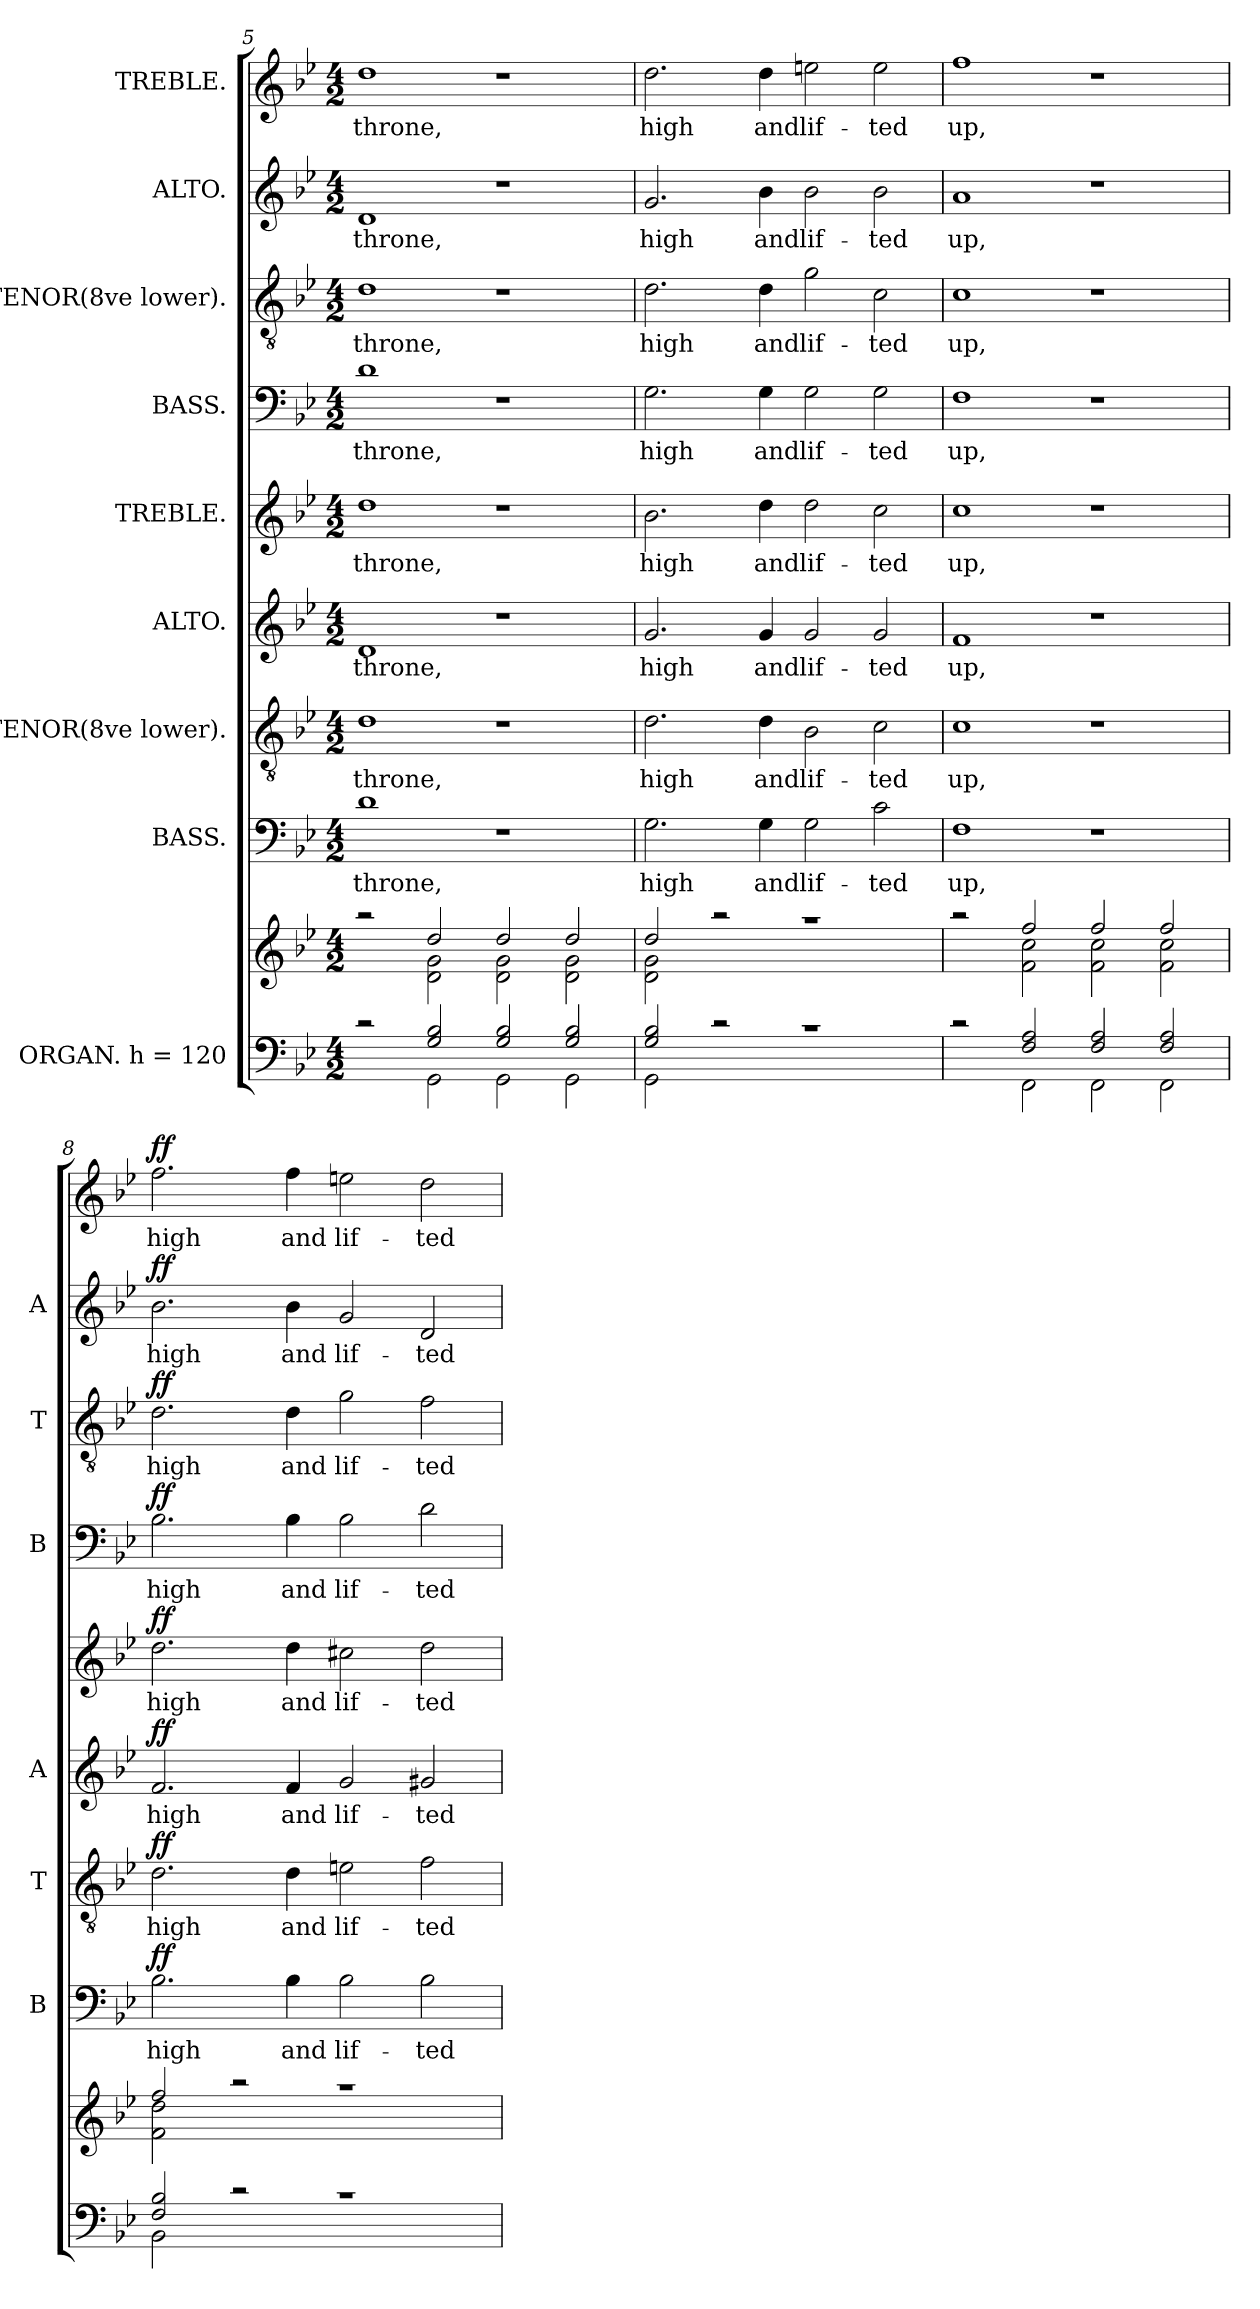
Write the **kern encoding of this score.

**kern	**kern	**kern	**text	**dynam	**kern	**text	**dynam	**kern	**text	**dynam	**kern	**text	**dynam	**kern	**text	**dynam	**kern	**text	**dynam	**kern	**text	**dynam	**kern	**text	**dynam
*part9	*part9	*part8	*part8	*part8	*part7	*part7	*part7	*part6	*part6	*part6	*part5	*part5	*part5	*part4	*part4	*part4	*part3	*part3	*part3	*part2	*part2	*part2	*part1	*part1	*part1
*staff10	*staff9	*staff8	*staff8	*staff8	*staff7	*staff7	*staff7	*staff6	*staff6	*staff6	*staff5	*staff5	*staff5	*staff4	*staff4	*staff4	*staff3	*staff3	*staff3	*staff2	*staff2	*staff2	*staff1	*staff1	*staff1
*I"ORGAN.  h = 120	*	*I"BASS.	*	*	*I"TENOR(8ve lower).	*	*	*I"ALTO.	*	*	*I"TREBLE.	*	*	*I"BASS.	*	*	*I"TENOR(8ve lower).	*	*	*I"ALTO.	*	*	*I"TREBLE.	*	*
*	*	*I'B	*	*	*I'T	*	*	*I'A	*	*	*	*	*	*I'B	*	*	*I'T	*	*	*I'A	*	*	*	*	*
*clefF4	*clefG2	*clefF4	*	*	*clefGv2	*	*	*clefG2	*	*	*clefG2	*	*	*clefF4	*	*	*clefGv2	*	*	*clefG2	*	*	*clefG2	*	*
*	*	*	*	*	*ITrd7c12	*	*	*	*	*	*	*	*	*	*	*	*ITrd7c12	*	*	*	*	*	*	*	*
*k[b-e-]	*k[b-e-]	*k[b-e-]	*	*	*k[b-e-]	*	*	*k[b-e-]	*	*	*k[b-e-]	*	*	*k[b-e-]	*	*	*k[b-e-]	*	*	*k[b-e-]	*	*	*k[b-e-]	*	*
*g:	*g:	*g:	*	*	*g:	*	*	*g:	*	*	*g:	*	*	*g:	*	*	*g:	*	*	*g:	*	*	*g:	*	*
*M4/2	*M4/2	*M4/2	*	*	*M4/2	*	*	*M4/2	*	*	*M4/2	*	*	*M4/2	*	*	*M4/2	*	*	*M4/2	*	*	*M4/2	*	*
=5	=5	=5	=5	=5	=5	=5	=5	=5	=5	=5	=5	=5	=5	=5	=5	=5	=5	=5	=5	=5	=5	=5	=5	=5	=5
*^	*^	*	*	*	*	*	*	*	*	*	*	*	*	*	*	*	*	*	*	*	*	*	*	*	*
!	!	!	!	!	!LO:LY:b	!	!	!LO:LY:b	!	!	!LO:LY:b	!	!	!LO:LY:b	!	!	!LO:LY:b	!	!	!LO:LY:b	!	!	!LO:LY:b	!	!	!LO:LY:b	!
2rc	2ryy	2raa	2ryy	1d	throne,	.	1D	throne,	.	1d	throne,	.	1dd	throne,	.	1d	throne,	.	1D	throne,	.	1d	throne,	.	1dd	throne,	.
2G/ 2B-/	2GG\	2dd/	2d\ 2g\	.	.	.	.	.	.	.	.	.	.	.	.	.	.	.	.	.	.	.	.	.	.	.	.
2G/ 2B-/	2GG\	2dd/	2d\ 2g\	1r	.	.	1r	.	.	1r	.	.	1r	.	.	1r	.	.	1r	.	.	1r	.	.	1r	.	.
2G/ 2B-/	2GG\	2dd/	2d\ 2g\	.	.	.	.	.	.	.	.	.	.	.	.	.	.	.	.	.	.	.	.	.	.	.	.
!!LO:PB:g=z
=6	=6	=6	=6	=6	=6	=6	=6	=6	=6	=6	=6	=6	=6	=6	=6	=6	=6	=6	=6	=6	=6	=6	=6	=6	=6	=6	=6
!	!	!	!	!	!LO:LY:b	!	!	!LO:LY:b	!	!	!LO:LY:b	!	!	!LO:LY:b	!	!	!LO:LY:b	!	!	!LO:LY:b	!	!	!LO:LY:b	!	!	!LO:LY:b	!
2G/ 2B-/	2GG\	2dd/	2d\ 2g\	2.G\	high	.	2.D\	high	.	2.g/	high	.	2.b-\	high	.	2.G\	high	.	2.D\	high	.	2.g/	high	.	2.dd\	high	.
2rc	2ryy	2raa	2ryy	.	.	.	.	.	.	.	.	.	.	.	.	.	.	.	.	.	.	.	.	.	.	.	.
!	!	!	!	!	!LO:LY:b	!	!	!LO:LY:b	!	!	!LO:LY:b	!	!	!LO:LY:b	!	!	!LO:LY:b	!	!	!LO:LY:b	!	!	!LO:LY:b	!	!	!LO:LY:b	!
.	.	.	.	4G\	and	.	4D\	and	.	4g/	and	.	4dd\	and	.	4G\	and	.	4D\	and	.	4b-\	and	.	4dd\	and	.
!	!	!	!	!	!LO:LY:b	!	!	!LO:LY:b	!	!	!LO:LY:b	!	!	!LO:LY:b	!	!	!LO:LY:b	!	!	!LO:LY:b	!	!	!LO:LY:b	!	!	!LO:LY:b	!
1rc	1ryy	1raa	1ryy	2G\	lif-	.	2BB-\	lif-	.	2g/	lif-	.	2dd\	lif-	.	2G\	lif-	.	2G\	lif-	.	2b-\	lif-	.	2een\	lif-	.
!	!	!	!	!	!LO:LY:b	!	!	!LO:LY:b	!	!	!LO:LY:b	!	!	!LO:LY:b	!	!	!LO:LY:b	!	!	!LO:LY:b	!	!	!LO:LY:b	!	!	!LO:LY:b	!
.	.	.	.	2c\	-ted	.	2C\	-ted	.	2g/	-ted	.	2cc\	-ted	.	2G\	-ted	.	2C\	-ted	.	2b-\	-ted	.	2ee\	-ted	.
=7	=7	=7	=7	=7	=7	=7	=7	=7	=7	=7	=7	=7	=7	=7	=7	=7	=7	=7	=7	=7	=7	=7	=7	=7	=7	=7	=7
!	!	!	!	!	!LO:LY:b	!	!	!LO:LY:b	!	!	!LO:LY:b	!	!	!LO:LY:b	!	!	!LO:LY:b	!	!	!LO:LY:b	!	!	!LO:LY:b	!	!	!LO:LY:b	!
2rc	2ryy	2raa	2ryy	1F	up,	.	1C	up,	.	1f	up,	.	1cc	up,	.	1F	up,	.	1C	up,	.	1a	up,	.	1ff	up,	.
2F/ 2A/	2FF\	2ff/	2f\ 2cc\	.	.	.	.	.	.	.	.	.	.	.	.	.	.	.	.	.	.	.	.	.	.	.	.
2F/ 2A/	2FF\	2ff/	2f\ 2cc\	1r	.	.	1r	.	.	1r	.	.	1r	.	.	1r	.	.	1r	.	.	1r	.	.	1r	.	.
2F/ 2A/	2FF\	2ff/	2f\ 2cc\	.	.	.	.	.	.	.	.	.	.	.	.	.	.	.	.	.	.	.	.	.	.	.	.
=8	=8	=8	=8	=8	=8	=8	=8	=8	=8	=8	=8	=8	=8	=8	=8	=8	=8	=8	=8	=8	=8	=8	=8	=8	=8	=8	=8
!	!	!	!	!	!LO:LY:b	!LO:DY:a	!	!LO:LY:b	!LO:DY:b	!	!LO:LY:b	!LO:DY:b	!	!LO:LY:b	!LO:DY:b	!	!LO:LY:b	!LO:DY:a	!	!LO:LY:b	!LO:DY:b	!	!LO:LY:b	!LO:DY:b	!	!LO:LY:b	!LO:DY:a
2F/ 2B-/	2BB-\	2ff/	2f\ 2dd\	2.B-\	high	ff	2.D\	high	ff	2.f/	high	ff	2.dd\	high	ff	2.B-\	high	ff	2.D\	high	ff	2.b-\	high	ff	2.ff\	high	ff
2rc	2ryy	2raa	2ryy	.	.	.	.	.	.	.	.	.	.	.	.	.	.	.	.	.	.	.	.	.	.	.	.
!	!	!	!	!	!LO:LY:b	!	!	!LO:LY:b	!	!	!LO:LY:b	!	!	!LO:LY:b	!	!	!LO:LY:b	!	!	!LO:LY:b	!	!	!LO:LY:b	!	!	!LO:LY:b	!
.	.	.	.	4B-\	and	.	4D\	and	.	4f/	and	.	4dd\	and	.	4B-\	and	.	4D\	and	.	4b-\	and	.	4ff\	and	.
!	!	!	!	!	!LO:LY:b	!	!	!LO:LY:b	!	!	!LO:LY:b	!	!	!LO:LY:b	!	!	!LO:LY:b	!	!	!LO:LY:b	!	!	!LO:LY:b	!	!	!LO:LY:b	!
1rc	1ryy	1raa	1ryy	2B-\	lif-	.	2En\	lif-	.	2g/	lif-	.	2cc#X\	lif-	.	2B-\	lif-	.	2G\	lif-	.	2g/	lif-	.	2een\	lif-	.
!	!	!	!	!	!LO:LY:b	!	!	!LO:LY:b	!	!	!LO:LY:b	!	!	!LO:LY:b	!	!	!LO:LY:b	!	!	!LO:LY:b	!	!	!LO:LY:b	!	!	!LO:LY:b	!
.	.	.	.	2B-\	-ted	.	2F\	-ted	.	2g#X/	-ted	.	2dd\	-ted	.	2d\	-ted	.	2F\	-ted	.	2d/	-ted	.	2dd\	-ted	.
*v	*v	*	*	*	*	*	*	*	*	*	*	*	*	*	*	*	*	*	*	*	*	*	*	*	*	*	*
*	*v	*v	*	*	*	*	*	*	*	*	*	*	*	*	*	*	*	*	*	*	*	*	*	*	*	*
=	=	=	=	=	=	=	=	=	=	=	=	=	=	=	=	=	=	=	=	=	=	=	=	=	=
*-	*-	*-	*-	*-	*-	*-	*-	*-	*-	*-	*-	*-	*-	*-	*-	*-	*-	*-	*-	*-	*-	*-	*-	*-	*-
